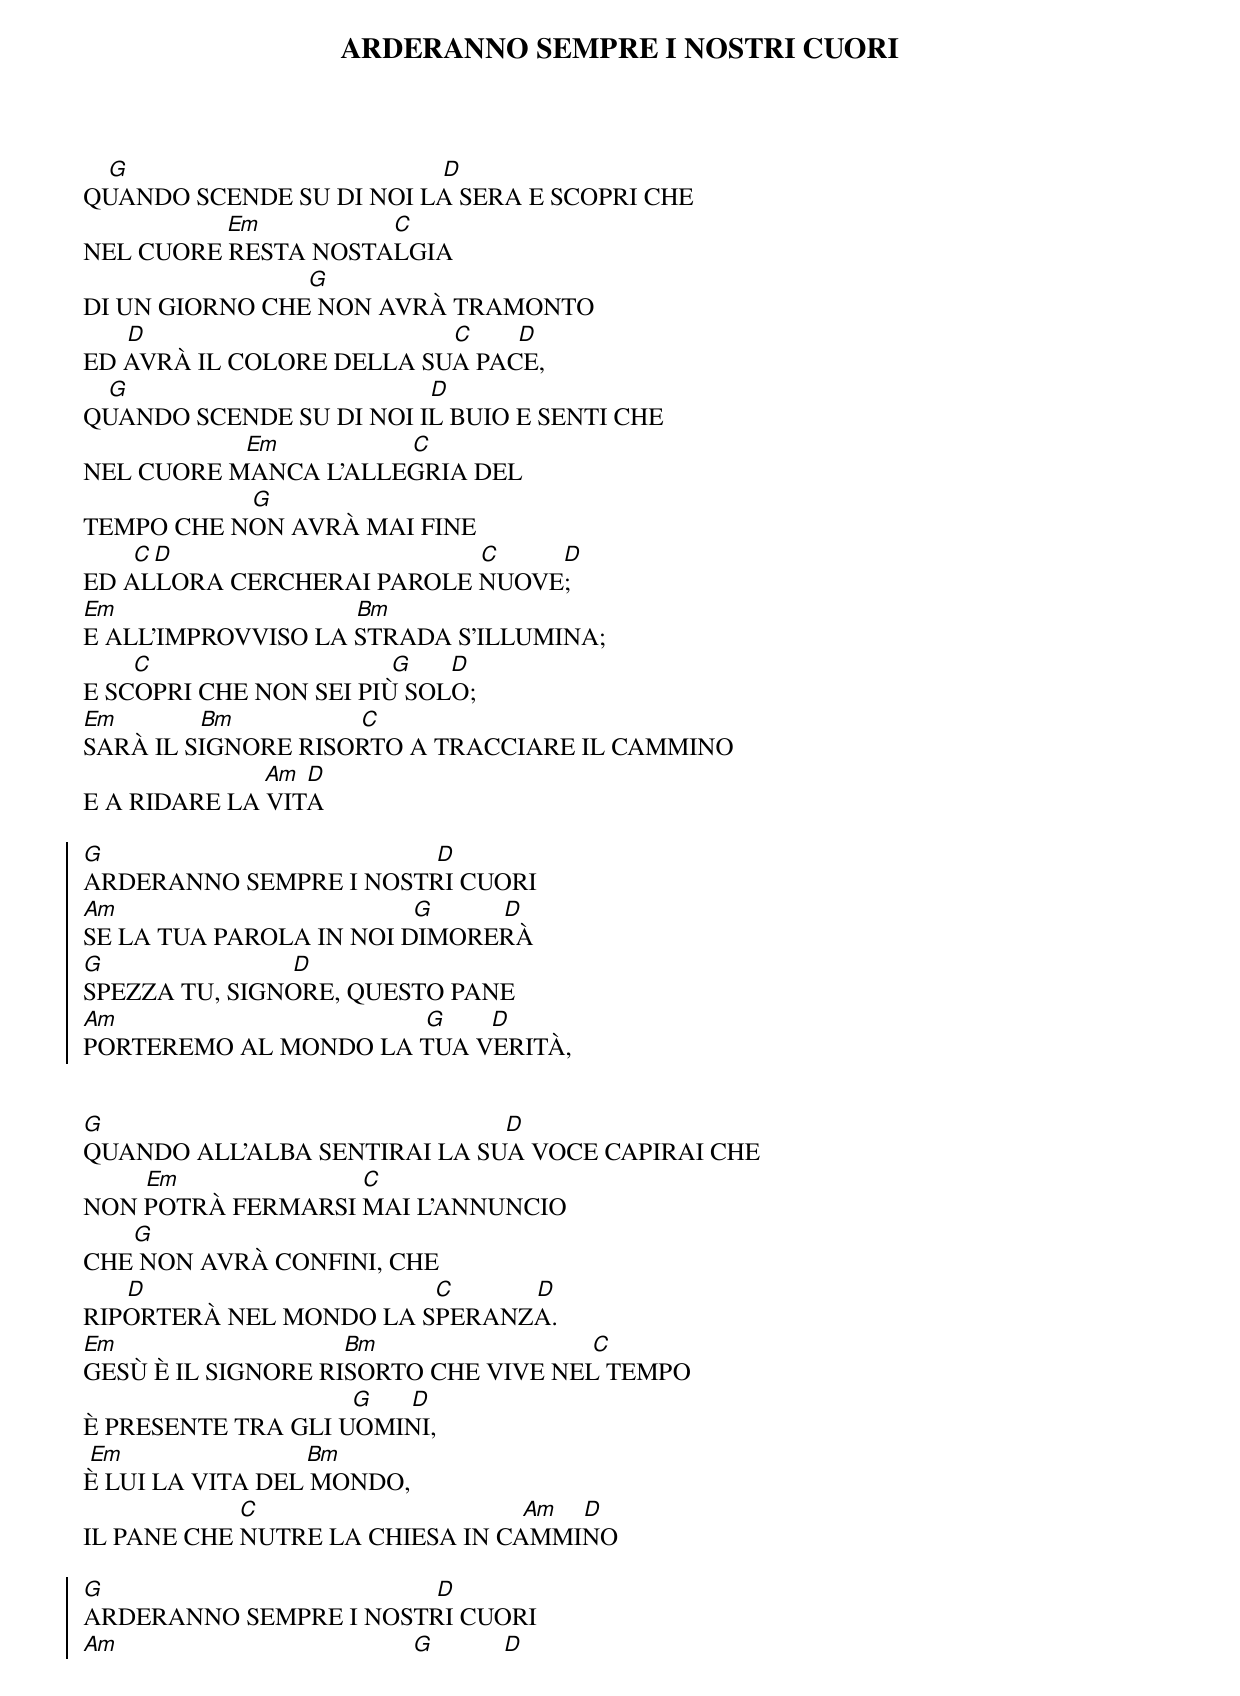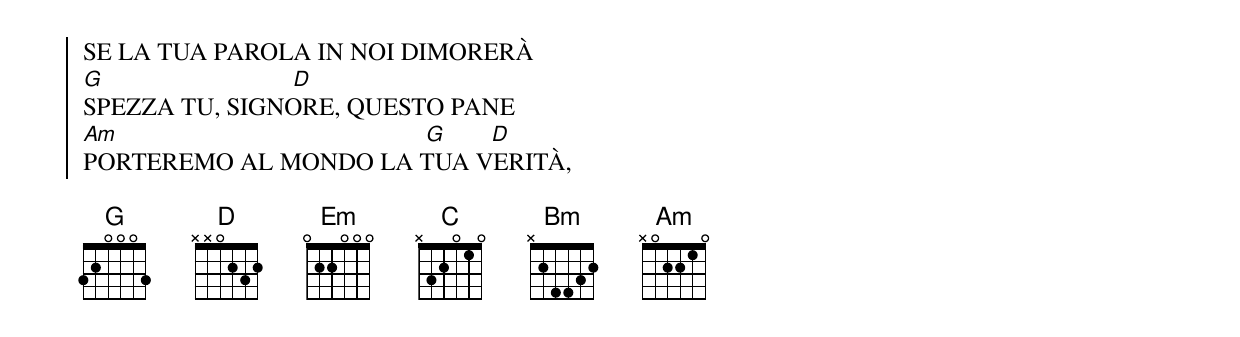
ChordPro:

{title: ARDERANNO SEMPRE I NOSTRI CUORI}
{subtitle: }
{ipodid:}

    [G]                                                  [D]
QUANDO SCENDE SU DI NOI LA SERA E SCOPRI CHE
                       [Em]                     [C]
NEL CUORE RESTA NOSTALGIA
                                    [G]
DI UN GIORNO CHE NON AVRÀ TRAMONTO
       [D]                                                 [C]       [D]
ED AVRÀ IL COLORE DELLA SUA PACE,
    [G]                                                [D]
QUANDO SCENDE SU DI NOI IL BUIO E SENTI CHE
                          [Em]                     [C]
NEL CUORE MANCA L'ALLEGRIA DEL
                           [G]
TEMPO CHE NON AVRÀ MAI FINE
        [C][D]                                                 [C]          [D]
ED ALLORA CERCHERAI PAROLE NUOVE;
[Em]                                      [Bm]
E ALL'IMPROVVISO LA STRADA S’ILLUMINA;
        [C]                 	                    [G]      [D]
E SCOPRI CHE NON SEI PIÙ SOLO;
[Em]             [Bm]                    [C]
SARÀ IL SIGNORE RISORTO A TRACCIARE IL CAMMINO
                             [Am] [D]
E A RIDARE LA VITA

{soc}
[G]   				                                              [D]
ARDERANNO SEMPRE I NOSTRI CUORI
[Am]                                               [G]           [D]
SE LA TUA PAROLA IN NOI DIMORERÀ
[G]			                           [D]
SPEZZA TU, SIGNORE, QUESTO PANE
[Am]		                                               [G]       [D]
PORTEREMO AL MONDO LA TUA VERITÀ,

{eoc}

[G]                                                                [D]
QUANDO ALL'ALBA SENTIRAI LA SUA VOCE CAPIRAI CHE
          [Em]                             [C]
NON POTRÀ FERMARSI MAI L'ANNUNCIO
        [G]
CHE NON AVRÀ CONFINI, CHE
       [D]                                              [C]             [D]
RIPORTERÀ NEL MONDO LA SPERANZA.
[Em]                                    [Bm]                                  [C]
GESÙ È IL SIGNORE RISORTO CHE VIVE NEL TEMPO
                                           [G]      [D]
È PRESENTE TRA GLI UOMINI,
 [Em]                             [Bm]
È LUI LA VITA DEL MONDO,
                         [C]                                          [Am]    [D]
IL PANE CHE NUTRE LA CHIESA IN CAMMINO

{soc}
[G]   				                                              [D]
ARDERANNO SEMPRE I NOSTRI CUORI
[Am]                                               [G]           [D]
SE LA TUA PAROLA IN NOI DIMORERÀ
[G]			                           [D]
SPEZZA TU, SIGNORE, QUESTO PANE
[Am]		                                               [G]       [D]
PORTEREMO AL MONDO LA TUA VERITÀ,

{eoc}
